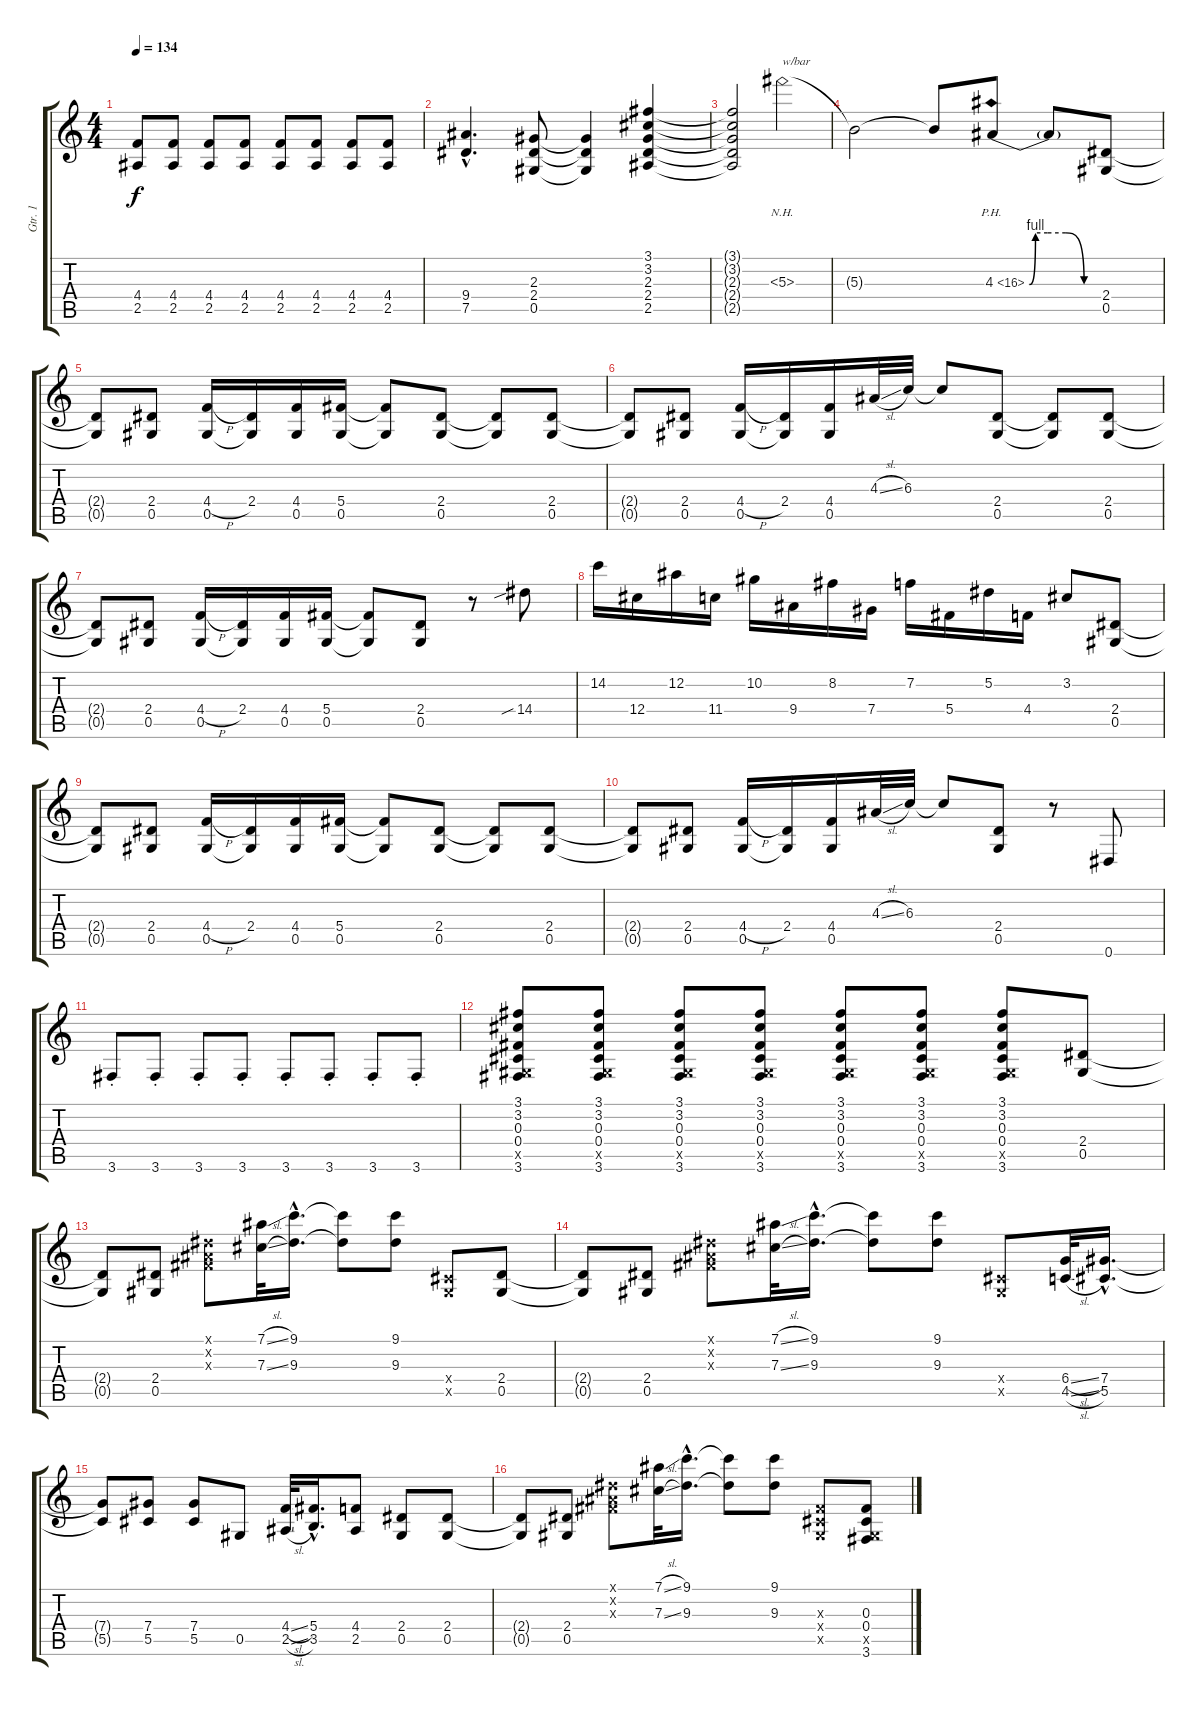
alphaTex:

\track ("Gtr. 1" "Gtr. 1") {instrument distortionguitar}
\staff {score tabs}
\tuning (Eb4 Bb3 Gb3 Db3 Ab2 Eb2) {hide}
\ts (4 4)
\tempo 134
\clef g2
\ks c
(4.4 2.5).8{dy f} (4.4 2.5).8 (4.4 2.5).8 (4.4 2.5).8 (4.4 2.5).8 (4.4 2.5).8 (4.4 2.5).8 (4.4 2.5).8 |
(9.4{hac} 7.5{hac}).4{d} (2.3 2.4 0.5).8 (2.3{t} 2.4{t} 0.5{t}).4 (3.1 3.2 2.3 2.4 2.5).4 |
(3.1{t} 3.2{t} 2.3{t} 2.4{t} 2.5{t}).2 5.3{nh}.2{txt "w/bar"} |
5.3{t}.2 5.3{t}.8 4.3{be (custom 0 0 5 4 15 4 30 4 45 0 60 0) ph 12}.8 4.3{t}.8 (2.4 0.5).8 |
(2.4{t} 0.5{t}).8 (2.4 0.5).8 (4.4{h} 0.5).16 (2.4 0.5{t}).16 (4.4 0.5).16 (5.4 0.5).16 (5.4{t} 0.5{t}).8 (2.4 0.5).8 (2.4{t} 0.5{t}).8 (2.4 0.5).8 |
(2.4{t} 0.5{t}).8 (2.4 0.5).8 (4.4{h} 0.5).16 (2.4 0.5{t}).16 (4.4 0.5).16 4.3{sl}.32 6.3.32 6.3{t}.8 (2.4 0.5).8 (2.4{t} 0.5{t}).8 (2.4 0.5).8 |
(2.4{t} 0.5{t}).8 (2.4 0.5).8 (4.4{h} 0.5).16 (2.4 0.5{t}).16 (4.4 0.5).16 (5.4 0.5).16 (5.4{t} 0.5{t}).8 (2.4 0.5).8 r.8 14.4{sib}.8 |
14.2.16 12.4.16 12.2.16 11.4.16 10.2.16 9.4.16 8.2.16 7.4.16 7.2.16 5.4.16 5.2.16 4.4.16 3.2.8 (2.4 0.5).8 |
(2.4{t} 0.5{t}).8 (2.4 0.5).8 (4.4{h} 0.5).16 (2.4 0.5{t}).16 (4.4 0.5).16 (5.4 0.5).16 (5.4{t} 0.5{t}).8 (2.4 0.5).8 (2.4{t} 0.5{t}).8 (2.4 0.5).8 |
(2.4{t} 0.5{t}).8 (2.4 0.5).8 (4.4{h} 0.5).16 (2.4 0.5{t}).16 (4.4 0.5).16 4.3{sl}.32 6.3.32 6.3{t}.8 (2.4 0.5).8 r.8 0.6.8 |
3.6{st}.8 3.6{st}.8 3.6{st}.8 3.6{st}.8 3.6{st}.8 3.6{st}.8 3.6{st}.8 3.6{st}.8 |
(3.1 3.2 0.3 0.4 0.5{x} 3.6).8 (3.1 3.2 0.3 0.4 0.5{x} 3.6).8 (3.1 3.2 0.3 0.4 0.5{x} 3.6).8 (3.1 3.2 0.3 0.4 0.5{x} 3.6).8 (3.1 3.2 0.3 0.4 0.5{x} 3.6).8 (3.1 3.2 0.3 0.4 0.5{x} 3.6).8 (3.1 3.2 0.3 0.4 0.5{x} 3.6).8 (2.4 0.5).8 |
(2.4{t} 0.5{t}).8 (2.4 0.5).8 (0.1{x} 0.2{x} 0.3{x}).8 (7.1{sl} 7.3{sl}).32 (9.1{hac} 9.3{hac}).16{d} (9.1{t} 9.3{t}).8 (9.1 9.3).8 (0.4{x} 0.5{x}).8 (2.4 0.5).8 |
(2.4{t} 0.5{t}).8 (2.4 0.5).8 (0.1{x} 0.2{x} 0.3{x}).8 (7.1{sl} 7.3{sl}).32 (9.1{hac} 9.3{hac}).16{d} (9.1{t} 9.3{t}).8 (9.1 9.3).8 (0.4{x} 0.5{x}).8 (6.4{sl} 4.5{sl}).32 (7.4{hac} 5.5{hac}).16{d} |
(7.4{t} 5.5{t}).8 (7.4 5.5).8 (7.4 5.5).8 0.5.8 (4.4{sl} 2.5{sl}).32 (5.4{hac} 3.5{hac}).16{d} (4.4 2.5).8 (2.4 0.5).8 (2.4 0.5).8 |
(2.4{t} 0.5{t}).8 (2.4 0.5).8 (0.1{x} 0.2{x} 0.3{x}).8 (7.1{sl} 7.3{sl}).32 (9.1{hac} 9.3{hac}).16{d} (9.1{t} 9.3{t}).8 (9.1 9.3).8 (0.3{x} 0.4{x} 0.5{x}).8 (0.3 0.4 0.5{x} 3.6).8
